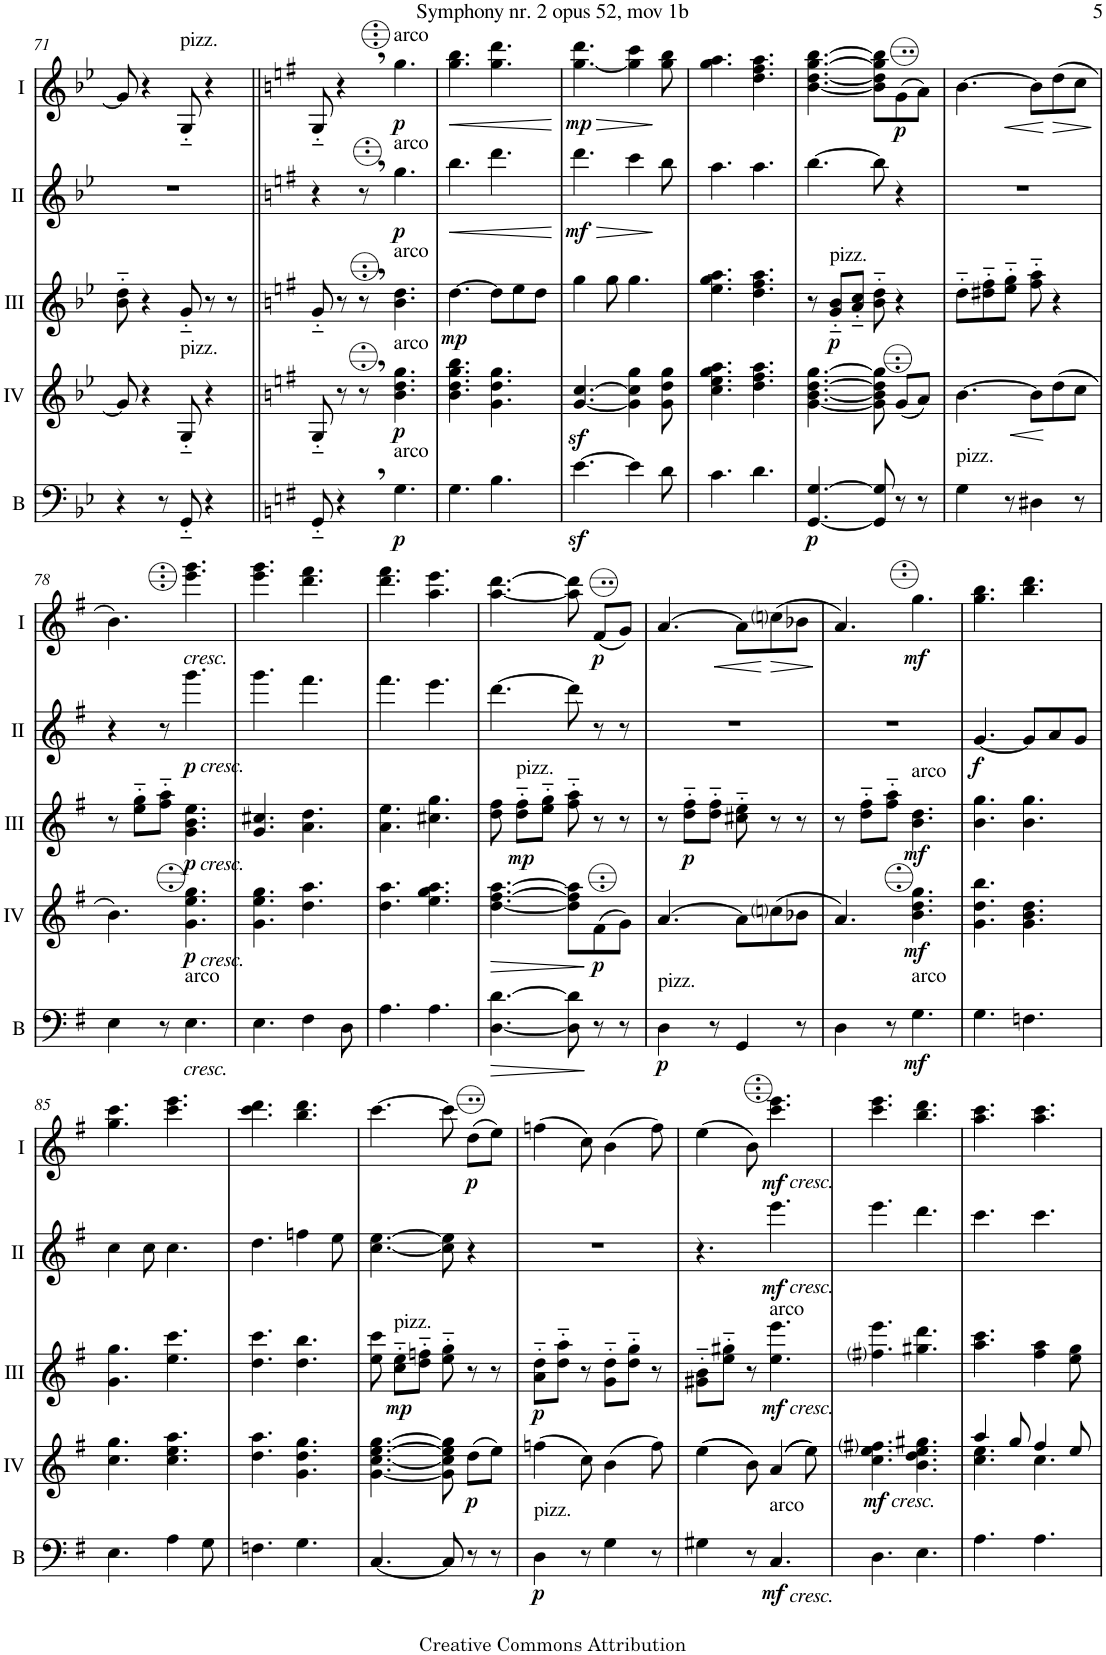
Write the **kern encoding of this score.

**kern	**dynam	**kern	**dynam	**kern	**dynam	**kern	**dynam	**kern	**dynam
*part5	*part5	*part4	*part4	*part3	*part3	*part2	*part2	*part1	*part1
*staff5	*staff5	*staff4	*staff4	*staff3	*staff3	*staff2	*staff2	*staff1	*staff1
*I"Bass	*	*I"Acc. 4	*	*I"Acc. 3	*	*I"Acc. 2	*	*I"Acc. 1	*
*I'B	*	*	*	*	*	*	*	*	*
!!LO:PB:g=z
*clefF4	*	*clefG2	*	*clefG2	*	*clefG2	*	*clefG2	*
*Trd7c12	*	*Trd7c12	*	*Trd7c12	*	*	*	*	*
*k[b-e-]	*	*k[b-e-]	*	*k[b-e-]	*	*k[b-e-]	*	*k[b-e-]	*
*M6/8	*	*M6/8	*	*M6/8	*	*M6/8	*	*M6/8	*
=71	=71	=71	=71	=71	=71	=71	=71	=71	=71
4r	.	8g/]	.	8b-\'~ 8dd\'~	.	2.r	.	8g/]	.
.	.	4r	.	4r	.	.	.	4r	.
8r	.	.	.	.	.	.	.	.	.
!	!	!	!	!	!	!	!	!LO:TX:a:t=pizz.	!
!	!	!LO:TX:a:t=pizz.	!	!	!	!	!	!	!
8GG'~/	.	8G'~/	.	8g'~/	.	.	.	8G'~/	.
4r	.	4r	.	8r	.	.	.	4r	.
.	.	.	.	8r	.	.	.	.	.
=72||	=72||	=72||	=72||	=72||	=72||	=72||	=72||	=72||	=72||
*k[f#]	*	*k[f#]	*	*k[f#]	*	*k[f#]	*	*k[f#]	*
8GG'~/	.	8G'~/	.	8g'~/	.	4r	.	8G'~/	.
4r	.	8r	.	8r	.	.	.	4r	.
.	.	8r	.	8r	.	8r	.	.	.
!	!	!	!	!	!	!	!	!LO:TX:a:t=arco	!
!	!	!	!	!	!	!LO:TX:a:t=arco	!	!	!
!	!	!	!	!LO:TX:a:t=arco	!	!	!	!	!
!	!	!LO:TX:a:t=arco	!	!	!	!	!	!	!
!LO:TX:a:t=arco	!	!	!	!	!	!	!	!	!
!	!LO:DY:b	!	!LO:DY:b	!	!	!	!LO:DY:b	!	!LO:DY:b
4.G\	p	4.b\ 4.dd\ 4.gg\	p	4.b\ 4.dd\	.	4.gg\	p	4.g\	p
=73	=73	=73	=73	=73	=73	=73	=73	=73	=73
!	!	!	!	!	!LO:DY:b	!	!LO:HP:b	!	!LO:HP:b
4.G\	.	4.b\ 4.dd\ 4.gg\ 4.bb\	.	[4.dd\	mp	4.bb\	<	4.g\ 4.b\	<
4.B\	.	4.g\ 4.dd\ 4.gg\	.	8dd\L]	.	4.ddd\	.	4.g\ 4.dd\	.
.	.	.	.	8ee\	.	.	.	.	.
.	.	.	.	8dd\J	.	.	.	.	.
.	.	.	.	.	.	.	[	.	[
=74	=74	=74	=74	=74	=74	=74	=74	=74	=74
!	!	!	!	!	!	!	!LO:HP:b	!	!LO:HP:b
!	!	!	!	!	!	!	!LO:DY:n=1:b	!	!LO:DY:n=1:b
[4.ez<\	.	[4.g/z< [4.cc/z<	.	4gg\	.	4.ddd\	> mf	[4.g\ 4.dd\	> mp
.	.	.	.	8gg\	.	.	.	.	.
4e\]	.	4g\] 4cc\] 4gg\	.	4.gg\	.	4ccc\	.	4g\] 4cc\	.
8d\	.	8g\ 8dd\ 8gg\	.	.	.	8bb\	]	8g\ 8b\	]
=75	=75	=75	=75	=75	=75	=75	=75	=75	=75
4.c\	.	4.cc\ 4.ee\ 4.gg\ 4.aa\	.	4.ee\ 4.gg\ 4.aa\	.	4.aa\	.	4.g\ 4.a\	.
4.d\	.	4.dd\ 4.ff#\ 4.aa\	.	4.dd\ 4.ff#\ 4.aa\	.	4.aa\	.	4.d\ 4.f#\ 4.a\	.
=76	=76	=76	=76	=76	=76	=76	=76	=76	=76
!	!LO:DY:b	!	!	!	!	!	!	!	!
[4.GG/ [4.G/	p	[4.g\ [4.b\ [4.dd\ [4.gg\	.	8r	.	[4.bb\	.	[4.B\ [4.d\ [4.g\ [4.b\	.
!	!	!	!	!LO:TX:a:t=pizz.	!	!	!	!	!
!	!	!	!	!	!LO:DY:b	!	!	!	!
.	.	.	.	8g/'~ 8b/'~L	p	.	.	.	.
.	.	.	.	8a/'~ 8cc/'~J	.	.	.	.	.
8GG/] 8G/]	.	8g\] 8b\] 8dd\] 8gg\]	.	8b\'~ 8dd\'~	.	8bb\]	.	8b\] 8dd\] 8gg\] 8bb\]L	.
!	!	!	!	!	!	!	!	!	!LO:DY:b
8r	.	(8g/L	.	4r	.	4r	.	(8g\	p
8r	.	8a/J)	.	.	.	.	.	8a\J)	.
=77	=77	=77	=77	=77	=77	=77	=77	=77	=77
!LO:TX:a:t=pizz.	!	!	!	!	!	!	!	!	!
4G\	.	[4.b\	.	8dd'~\L	.	2.r	.	[4.b\	.
.	.	.	.	8dd#X\'~ 8ff#\'~	.	.	.	.	.
8r	.	.	.	8ee\'~ 8gg\'~J	.	.	.	.	.
!	!	!	!LO:HP:b	!	!	!	!	!	!LO:HP:b
4D#X\	.	8b\L]	<	8ff#\'~ 8aa\'~	.	.	.	8b\L]	<
!	!	!	!	!	!	!	!	!	!LO:HP:n=1:b
.	.	(8dd\	[	4r	.	.	.	(8dd\	[ >
8r	.	8cc\J	.	.	.	.	.	8cc\J	.
.	.	.	.	.	.	.	.	.	]
!!LO:LB:g=z
=78	=78	=78	=78	=78	=78	=78	=78	=78	=78
4E\	.	4.b\)	.	8r	.	4r	.	4.b\)	.
.	.	.	.	8ee\'~ 8gg\'~L	.	.	.	.	.
8r	.	.	.	8ff#\'~ 8aa\'~J	.	8r	.	.	.
!	!	!	!	!	!	!	!	!LO:TX:b:i:t=cresc.	!
!	!	!	!	!	!	!LO:TX:b:i:t=cresc.	!	!	!
!	!	!	!	!LO:TX:b:i:t=cresc.	!	!	!	!	!
!	!	!LO:TX:b:i:t=cresc.	!	!	!	!	!	!	!
!LO:TX:a:t=arco	!	!	!	!	!	!	!	!	!
!LO:TX:b:i:t=cresc.	!	!	!	!	!	!	!	!	!
!	!	!	!LO:DY:b	!	!LO:DY:b	!	!LO:DY:b	!	!
4.E\	.	4.g\ 4.ee\ 4.gg\	p	4.g\ 4.b\ 4.ee\	p	4.ggg\	p	4.ee\ 4.gg\	.
=79	=79	=79	=79	=79	=79	=79	=79	=79	=79
4.E\	.	4.g\ 4.ee\ 4.gg\	.	4.g/ 4.cc#X/	.	4.ggg\	.	4.ee\ 4.gg\	.
4F#\	.	4.dd\ 4.aa\	.	4.a\ 4.dd\	.	4.fff#\	.	4.dd\ 4.ff#\	.
8D\	.	.	.	.	.	.	.	.	.
=80	=80	=80	=80	=80	=80	=80	=80	=80	=80
4.A\	.	4.dd\ 4.aa\	.	4.a\ 4.ee\	.	4.fff#\	.	4.dd\ 4.ff#\	.
4.A\	.	4.ee\ 4.gg\ 4.aa\	.	4.cc#X\ 4.gg\	.	4.eee\	.	4.a\ 4.ee\	.
=81	=81	=81	=81	=81	=81	=81	=81	=81	=81
!	!LO:HP:b	!	!LO:HP:b	!	!	!	!	!	!
[4.D\ [4.d\	>	[4.dd\ [4.ff#\ [4.aa\	>	8dd\ 8ff#\	.	[4.ddd\	.	[4.a\ [4.dd\	.
!	!	!	!	!LO:TX:a:t=pizz.	!	!	!	!	!
!	!	!	!	!	!LO:DY:b	!	!	!	!
.	.	.	.	8dd\'~ 8ff#\'~L	mp	.	.	.	.
.	.	.	.	8ee\'~ 8gg\'~J	.	.	.	.	.
8D\] 8d\]	.	8dd\] 8ff#\] 8aa\]L	.	8ff#\'~ 8aa\'~	.	8ddd\]	.	8a\] 8dd\]	.
!	!	!	!LO:DY:n=1:b	!	!	!	!	!	!LO:DY:b
8r	]	(8f#\	] p	8r	.	8r	.	(8f#/L	p
8r	.	8g\J)	.	8r	.	8r	.	8g/J)	.
=82	=82	=82	=82	=82	=82	=82	=82	=82	=82
!LO:TX:a:t=pizz.	!	!	!	!	!	!	!	!	!
!	!LO:DY:b	!	!	!	!	!	!	!	!
4D\	p	[4.a/	.	8r	.	2.r	.	[4.a/	.
!	!	!	!	!	!LO:DY:b	!	!	!	!
.	.	.	.	8dd\'~ 8ff#\'~L	p	.	.	.	.
8r	.	.	.	8dd\'~ 8ff#\'~J	.	.	.	.	.
!	!	!	!	!	!	!	!	!	!LO:HP:b
4GG/	.	8a\L]	.	8cc#X\'~ 8ee\'~	.	.	.	8a\L]	<
!	!	!	!	!	!	!	!	!	!LO:HP:n=1:b
.	.	(8ccni\	.	8r	.	.	.	(8ccni\	[ >
8r	.	8b-X\J	.	8r	.	.	.	8b-X\J	.
.	.	.	.	.	.	.	.	.	]
=83	=83	=83	=83	=83	=83	=83	=83	=83	=83
4D\	.	4.a/)	.	8r	.	2.r	.	4.a/)	.
.	.	.	.	8dd\'~ 8ff#\'~L	.	.	.	.	.
8r	.	.	.	8ff#\'~ 8aa\'~J	.	.	.	.	.
!	!	!	!	!LO:TX:a:t=arco	!	!	!	!	!
!LO:TX:a:t=arco	!	!	!	!	!	!	!	!	!
!	!LO:DY:b	!	!LO:DY:b	!	!LO:DY:b	!	!	!	!LO:DY:b
4.G\	mf	4.b\ 4.dd\ 4.gg\	mf	4.b\ 4.dd\	mf	.	.	4.gg\	mf
=84	=84	=84	=84	=84	=84	=84	=84	=84	=84
!	!	!	!	!	!	!	!LO:DY:b	!	!
4.G\	.	4.g\ 4.dd\ 4.bb\	.	4.b\ 4.gg\	.	[4.g/	f	4.gg\ 4.bb\	.
4.Fn\	.	4.g\ 4.b\ 4.dd\	.	4.b\ 4.gg\	.	8g/L]	.	4.bb\ 4.ddd\	.
.	.	.	.	.	.	8a/	.	.	.
.	.	.	.	.	.	8g/J	.	.	.
!!LO:LB:g=z
=85	=85	=85	=85	=85	=85	=85	=85	=85	=85
4.E\	.	4.cc\ 4.gg\	.	4.g\ 4.gg\	.	4cc\	.	4.gg\ 4.ccc\	.
.	.	.	.	.	.	8cc\	.	.	.
4A\	.	4.cc\ 4.ee\ 4.aa\	.	4.ee\ 4.ccc\	.	4.cc\	.	4.ccc\ 4.eee\	.
8G\	.	.	.	.	.	.	.	.	.
=86	=86	=86	=86	=86	=86	=86	=86	=86	=86
4.Fn\	.	4.dd\ 4.aa\	.	4.dd\ 4.ccc\	.	4.dd\	.	4.ccc\ 4.ddd\	.
4.G\	.	4.g\ 4.dd\ 4.gg\	.	4.dd\ 4.bb\	.	4ffn\	.	4.bb\ 4.ddd\	.
.	.	.	.	.	.	8ee\	.	.	.
=87	=87	=87	=87	=87	=87	=87	=87	=87	=87
[4.C/	.	[4.g\ [4.cc\ [4.ee\ [4.gg\	.	8ee\ 8ccc\	.	[4.cc\ [4.ee\	.	[4.ccc\	.
!	!	!	!	!LO:TX:a:t=pizz.	!	!	!	!	!
!	!	!	!	!	!LO:DY:b	!	!	!	!
.	.	.	.	8cc\'~ 8ee\'~L	mp	.	.	.	.
.	.	.	.	8dd\'~ 8ffn\'~J	.	.	.	.	.
8C/]	.	8g\] 8cc\] 8ee\] 8gg\]	.	8ee\'~ 8gg\'~	.	8cc\] 8ee\]	.	8ccc\]	.
!	!	!	!LO:DY:b	!	!	!	!	!	!LO:DY:b
8r	.	(8dd\L	p	8r	.	4r	.	(8dd\L	p
8r	.	8ee\J)	.	8r	.	.	.	8ee\J)	.
=88	=88	=88	=88	=88	=88	=88	=88	=88	=88
!LO:TX:a:t=pizz.	!	!	!	!	!	!	!	!	!
!	!LO:DY:b	!	!	!	!LO:DY:b	!	!	!	!
4D\	p	(4ffn\	.	8a\'~ 8dd\'~L	p	2.r	.	(4ffn\	.
.	.	.	.	8dd\'~ 8aa\'~J	.	.	.	.	.
8r	.	8cc\)	.	8r	.	.	.	8cc\)	.
4G\	.	(4b\	.	8g\'~ 8dd\'~L	.	.	.	(4b\	.
.	.	.	.	8dd\'~ 8gg\'~J	.	.	.	.	.
8r	.	8ff\)	.	8r	.	.	.	8ff\)	.
=89	=89	=89	=89	=89	=89	=89	=89	=89	=89
4G#X\	.	((4ee\	.	8g#X\'~ 8b\'~L	.	4.r	.	(4ee\	.
.	.	.	.	8ee\'~ 8gg#X\'~J	.	.	.	.	.
8r	.	8b\))	.	8r	.	.	.	8b\)	.
!	!	!	!	!	!	!	!	!LO:TX:b:i:t=cresc.	!
!	!	!	!	!	!	!LO:TX:b:i:t=cresc.	!	!	!
!	!	!	!	!LO:TX:a:t=arco	!	!	!	!	!
!	!	!	!	!LO:TX:b:i:t=cresc.	!	!	!	!	!
!LO:TX:a:t=arco	!	!	!	!	!	!	!	!	!
!LO:TX:b:i:t=cresc.	!	!	!	!	!	!	!	!	!
!	!LO:DY:b	!	!	!	!LO:DY:b	!	!LO:DY:b	!	!LO:DY:b
4.C/	mf	((4a/	.	4.ee\ 4.eee\	mf	4.eee\	mf	4.cc\ 4.ee\	mf
.	.	8ee\))	.	.	.	.	.	.	.
=90	=90	=90	=90	=90	=90	=90	=90	=90	=90
!	!	!LO:TX:b:i:t=cresc.	!	!	!	!	!	!	!
!	!	!	!LO:DY:b	!	!	!	!	!	!
4.D\	.	4.cc\ 4.ee\ 4.ff#i\	mf	4.ff#i\ 4.eee\	.	4.eee\	.	4.cc\ 4.ee\	.
4.E\	.	4.b\ 4.dd\ 4.ee\ 4.gg#X\	.	4.gg#X\ 4.ddd\	.	4.ddd\	.	4.b\ 4.dd\	.
=91	=91	=91	=91	=91	=91	=91	=91	=91	=91
*	*	*^	*	*	*	*	*	*	*
4.A\	.	4aa/	4.cc\ 4.ee\	.	4.aa\ 4.ccc\	.	4.ccc\	.	4.a\ 4.cc\	.
.	.	8gg/	.	.	.	.	.	.	.	.
4.A\	.	4ff#/	4.cc\	.	4ff#\ 4aa\	.	4.ccc\	.	4.a\ 4.cc\	.
.	.	8ee/	.	.	8ee\ 8gg\	.	.	.	.	.
*	*	*v	*v	*	*	*	*	*	*	*
=	=	=	=	=	=	=	=	=	=
*-	*-	*-	*-	*-	*-	*-	*-	*-	*-
